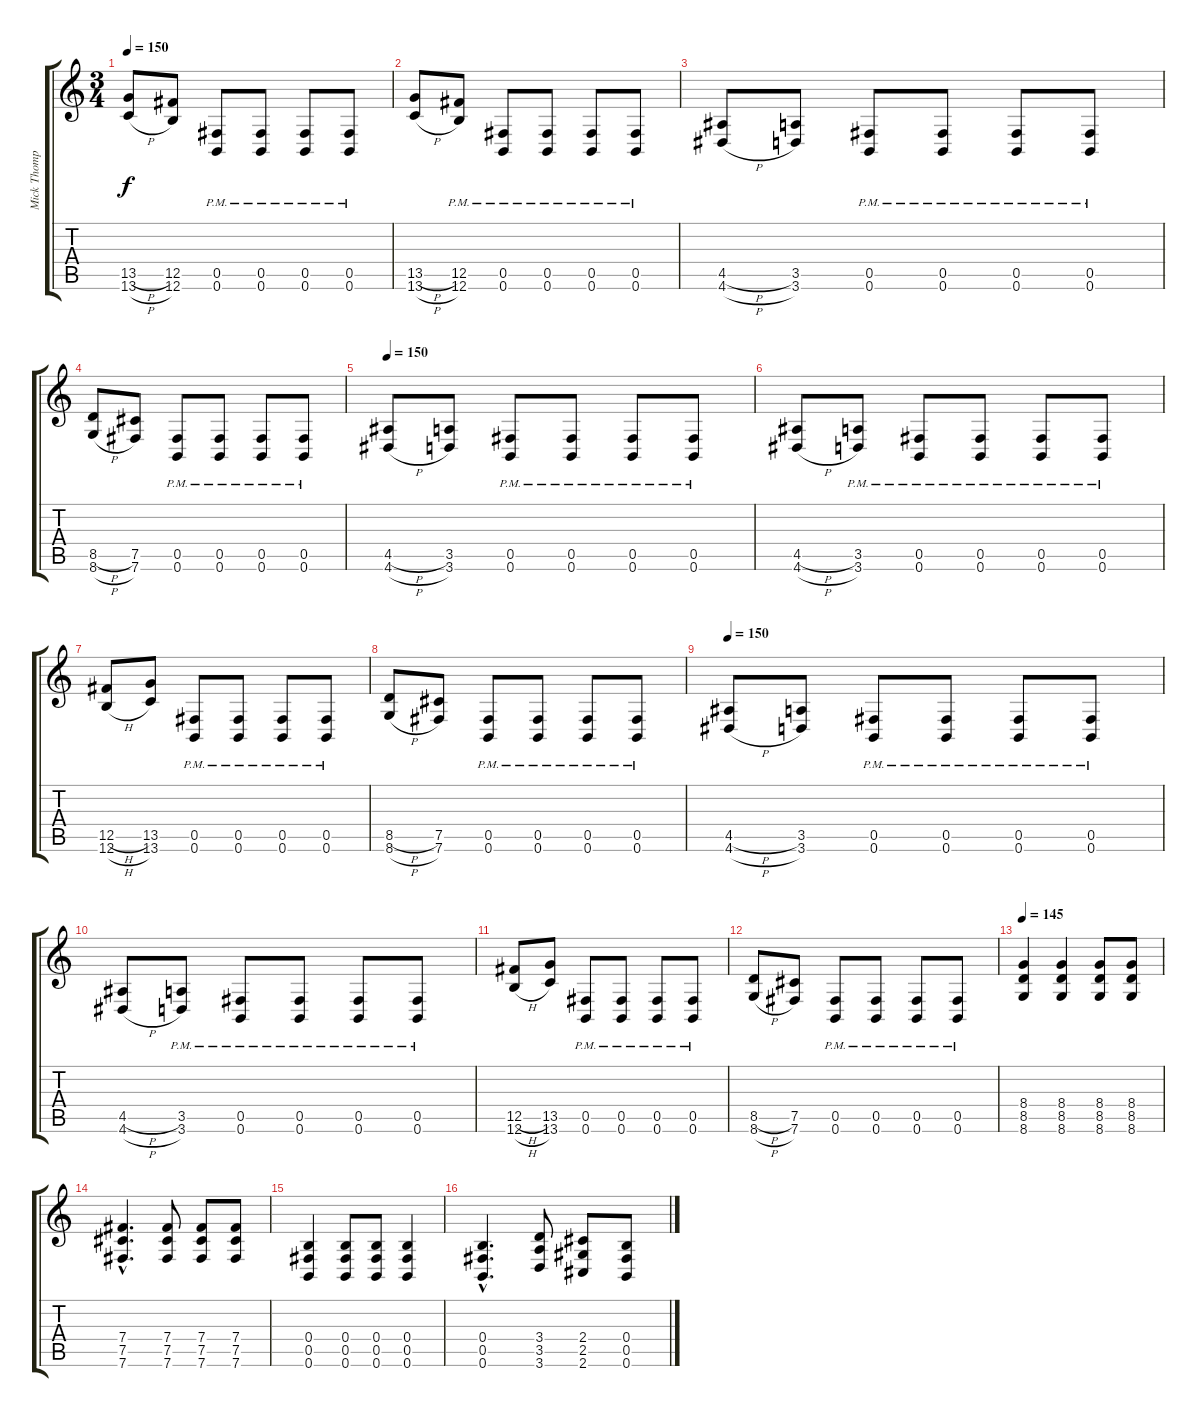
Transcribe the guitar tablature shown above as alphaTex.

\track ("Mick Thompson" "Mick Thomp") {instrument distortionguitar}
\staff {score tabs}
\tuning (Db4 Ab3 E3 B2 Gb2 B1) {hide}
\ts (3 4)
\tempo 150
\clef g2
\ks c
(13.5{h} 13.6{h}).8{dy f} (12.5 12.6).8 (0.5{pm} 0.6).8 (0.5{pm} 0.6).8 (0.5{pm} 0.6).8 (0.5{pm} 0.6).8 |
(13.5{h} 13.6{h}).8 (12.5{pm} 12.6).8 (0.5{pm} 0.6).8 (0.5{pm} 0.6).8 (0.5{pm} 0.6).8 (0.5{pm} 0.6).8 |
(4.5{h} 4.6{h}).8 (3.5 3.6).8 (0.5{pm} 0.6).8 (0.5{pm} 0.6).8 (0.5{pm} 0.6).8 (0.5{pm} 0.6).8 |
(8.5{h} 8.6{h}).8 (7.5 7.6).8 (0.5{pm} 0.6).8 (0.5{pm} 0.6).8 (0.5{pm} 0.6).8 (0.5{pm} 0.6).8 |
\tempo 150
(4.5{h} 4.6{h}).8 (3.5 3.6).8 (0.5{pm} 0.6).8 (0.5{pm} 0.6).8 (0.5{pm} 0.6).8 (0.5{pm} 0.6).8 |
(4.5{h} 4.6{h}).8 (3.5{pm} 3.6).8 (0.5{pm} 0.6).8 (0.5{pm} 0.6).8 (0.5{pm} 0.6).8 (0.5{pm} 0.6).8 |
(12.5{h} 12.6{h}).8 (13.5 13.6).8 (0.5{pm} 0.6).8 (0.5{pm} 0.6).8 (0.5{pm} 0.6).8 (0.5{pm} 0.6).8 |
(8.5{h} 8.6{h}).8 (7.5 7.6).8 (0.5{pm} 0.6).8 (0.5{pm} 0.6).8 (0.5{pm} 0.6).8 (0.5{pm} 0.6).8 |
\tempo 150
(4.5{h} 4.6{h}).8 (3.5 3.6).8 (0.5{pm} 0.6).8 (0.5{pm} 0.6).8 (0.5{pm} 0.6).8 (0.5{pm} 0.6).8 |
(4.5{h} 4.6{h}).8 (3.5{pm} 3.6).8 (0.5{pm} 0.6).8 (0.5{pm} 0.6).8 (0.5{pm} 0.6).8 (0.5{pm} 0.6).8 |
(12.5{h} 12.6{h}).8 (13.5 13.6).8 (0.5{pm} 0.6).8 (0.5{pm} 0.6).8 (0.5{pm} 0.6).8 (0.5{pm} 0.6).8 |
(8.5{h} 8.6{h}).8 (7.5 7.6).8 (0.5{pm} 0.6).8 (0.5{pm} 0.6).8 (0.5{pm} 0.6).8 (0.5{pm} 0.6).8 |
\tempo 145
(8.4 8.5 8.6).4 (8.4 8.5 8.6).4 (8.4 8.5 8.6).8 (8.4 8.5 8.6).8 |
(7.4{hac} 7.5{hac} 7.6{hac}).4{d} (7.4 7.5 7.6).8 (7.4 7.5 7.6).8 (7.4 7.5 7.6).8 |
(0.4 0.5 0.6).4 (0.4 0.5 0.6).8 (0.4 0.5 0.6).8 (0.4 0.5 0.6).4 |
(0.4{hac} 0.5{hac} 0.6{hac}).4{d} (3.4 3.5 3.6).8 (2.4 2.5 2.6).8 (0.4 0.5 0.6).8
